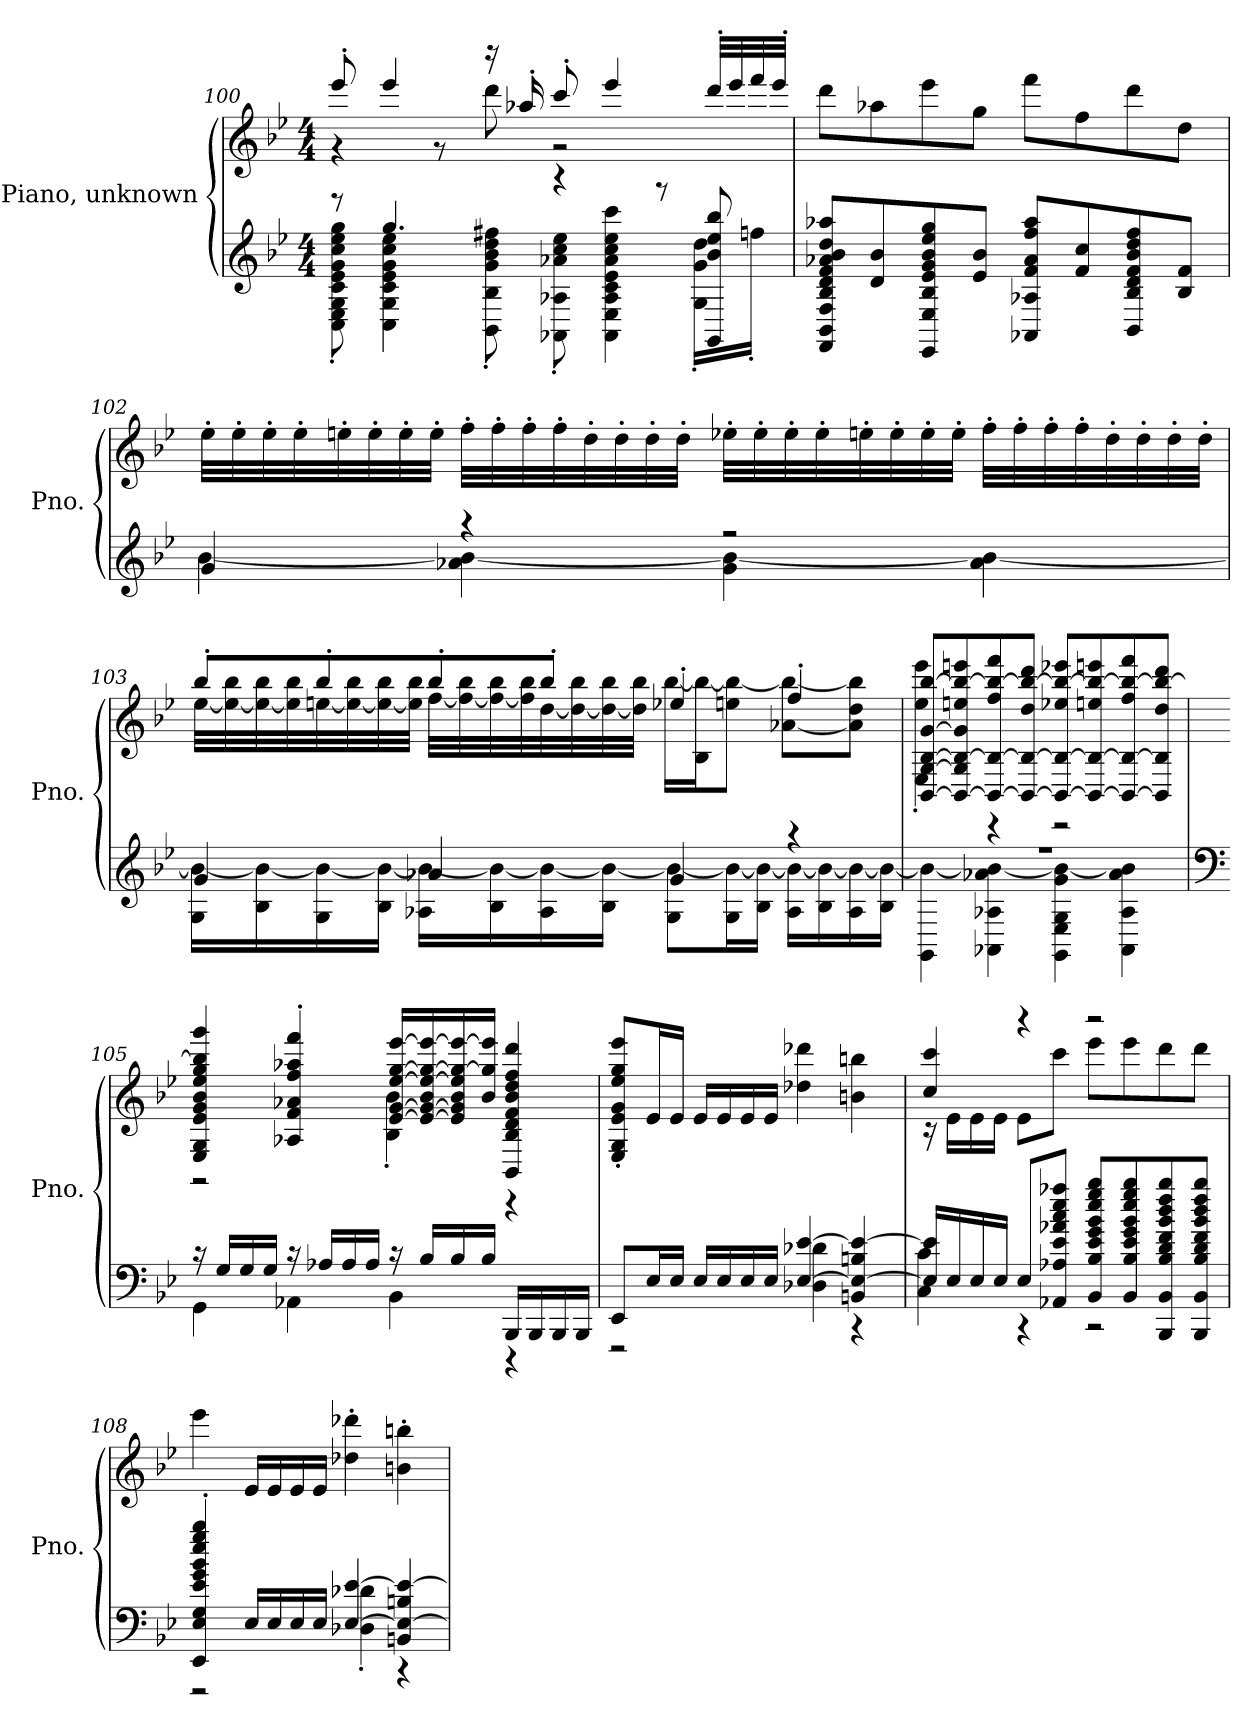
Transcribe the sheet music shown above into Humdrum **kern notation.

**kern	**kern
*part1	*part1
*staff2	*staff1
*I"Piano, unknown	*
*I'Pno.	*
!!LO:PB:g=z
*clefG2	*clefG2
*k[b-e-]	*k[b-e-]
*M4/4	*M4/4
=100	=100
*^	*^
8r	8C\' 8E-\' 8G\' 8c\' 8e-\' 8g\' 8cc\' 8ee-\' 8gg\'	8eee-'/	4r
4.gg/	4C\ 4G\ 4c\ 4e-\ 4g\ 4cc\ 4ee-\	4eee-/	.
.	.	.	8r
.	8BB-\' 8B-\' 8g\' 8b-\' 8dd\' 8ff#X\'	16r	8ddd\
.	.	16aa-X'/	.
4r	8AA-X\' 8A-X\' 8a-X\' 8cc\' 8ee-\'	8ccc'/	2r
.	4AA-\ 4E-\ 4A-\ 4c\ 4e-\ 4a-\ 4cc\ 4ee-\ 4ccc\	4eee-/	.
8r	.	.	.
8GG/ 8b-/ 8ee-/ 8bb-/	16G\' 16g\' 16dd\'LL	32ddd'/LLL	.
.	.	32eee-/	.
.	16ffn'\JJ	32fff/	.
.	.	32eee-'/JJJ	.
*v	*v	*	*
*	*v	*v
=101	=101
8FF/ 8BB-/ 8F/ 8B-/ 8d/ 8f/ 8a-X/ 8b-/ 8dd/ 8aa-X/L	8ddd\L
8d/ 8b-/	8aa-X\
8EE-/ 8E-/ 8B-/ 8e-/ 8g/ 8b-/ 8ee-/ 8gg/	8eee-\
8e-/ 8b-/J	8gg\J
8AA-X/ 8A-X/ 8f/ 8a-/ 8ff/ 8aa-/L	8fff\L
8f/ 8cc/	8ff\
8BB-/ 8B-/ 8d/ 8f/ 8b-/ 8dd/ 8ff/	8ddd\
8B-/ 8f/J	8dd\J
!!LO:LB:g=z
=102	=102
*^	*
4g/	[4b-\	32ee-'\LLL
.	.	32ee-'\
.	.	32ee-'\
.	.	32ee-'\
.	.	32een'\
.	.	32ee'\
.	.	32ee'\
.	.	32ee'\JJJ
4r	4a-X\ 4b-\_	32ff'\LLL
.	.	32ff'\
.	.	32ff'\
.	.	32ff'\
.	.	32dd'\
.	.	32dd'\
.	.	32dd'\
.	.	32dd'\JJJ
2r	4g\ 4b-\_	32ee-X'\LLL
.	.	32ee-'\
.	.	32ee-'\
.	.	32ee-'\
.	.	32een'\
.	.	32ee'\
.	.	32ee'\
.	.	32ee'\JJJ
.	4a-\ 4b-\_	32ff'\LLL
.	.	32ff'\
.	.	32ff'\
.	.	32ff'\
.	.	32dd'\
.	.	32dd'\
.	.	32dd'\
.	.	32dd'\JJJ
!!LO:LB:g=z
=103	=103	=103
*	*	*^
4g/	16G\ 16b-\_LL	8bb-'/L	[32ee-\LLL
.	.	.	32ee-\_ 32bb-\
.	16B-\ 16b-\_	.	32ee-\_ 32bb-\
.	.	.	32ee-\] 32bb-\
.	16G\ 16b-\_	8bb-'/	[32een\
.	.	.	32ee\_ 32bb-\
.	16B-\ 16b-\_JJ	.	32ee\_ 32bb-\
.	.	.	32ee\] 32bb-\JJJ
4a-X/	16A-X\ 16b-\_LL	8bb-'/	[32ff\LLL
.	.	.	32ff\_ 32bb-\
.	16B-\ 16b-\_	.	32ff\_ 32bb-\
.	.	.	32ff\] 32bb-\
.	16A-\ 16b-\_	8bb-'/J	[32dd\
.	.	.	32dd\_ 32bb-\
.	16B-\ 16b-\_JJ	.	32dd\_ 32bb-\
.	.	.	32dd\] 32bb-\JJJ
4g/	8G\ 8b-\_L	4ee-X'/	[16bb-\LL
.	.	.	16B-\ 16bb-\_J
.	16G\ 16b-\_L	.	8een\ 8bb-\_J
.	16B-\ 16b-\_JJ	.	.
4r	16A-\ 16b-\_LL	4ff'/	[8a-X\ 8bb-\_L
.	16B-\ 16b-\_	.	.
.	16A-\ 16b-\_	.	8a-\] 8dd\ 8bb-\]J
.	16B-\ 16b-\_JJ	.	.
!!LO:LB:g=z	!!
=104	=104	=104	=104
1r	4GG\ 4b-\_	[8BB-/ [8G/ [8B-/ [8g/ [8bb-/L	4E-\' 4ee-\' 4eee-\'
.	.	8BB-/_ 8G/] 8B-/_ 8g/] 8een/ 8bb-/_ 8eeen/	.
.	4AA-X\ 4A-X\ 4a-X\ 4b-\_	8BB-/_ 8B-/_ 8ff/ 8bb-/_ 8fff/	4r
.	.	8BB-/_ 8B-/_ 8dd/ 8bb-/_ 8ddd/J	.
.	4GG\ 4E-\ 4G\ 4g\ 4b-\_	8BB-/_ 8B-/_ 8ee-X/ 8bb-/_ 8eee-X/L	2r
.	.	8BB-/_ 8B-/_ 8een/ 8bb-/_ 8eeen/	.
.	4AA-\ 4A-\ 4a-\ 4b-\]	8BB-/_ 8B-/_ 8ff/ 8bb-/_ 8fff/	.
.	.	8BB-/] 8B-/] 8dd/ 8bb-/_ 8ddd/J	.
=105	=105	=105	=105
*clefF4	*	*	*
16r	4GG\	4E-/ 4G/ 4e-/ 4g/ 4b-/ 4ee-/ 4gg/ 4bb-/] 4ggg/	2r
16G/LL	.	.	.
16G/	.	.	.
16G/JJ	.	.	.
16r	4AA-X\	4A-X/' 4f/' 4a-X/' 4ff/' 4aa-X/' 4fff/'	.
16A-X/LL	.	.	.
16A-/	.	.	.
16A-/JJ	.	.	.
16r	4BB-\	[16e-/ [16g/ [16ee-/ [16gg/ [16eee-/LL	4B-\' 4b-\'
16B-/LL	.	16e-/_ 16g/_ 16b-/ 16ee-/_ 16gg/_ 16eee-/_	.
16B-/	.	16e-/] 16g/] 16b-/ 16ee-/] 16gg/_ 16eee-/_	.
16B-/JJ	.	16b-/ 16gg/] 16eee-/]JJ	.
16BBB-/LL	4r	4BB-/ 4B-/ 4d/ 4f/ 4b-/ 4dd/ 4ff/ 4ddd/	4r
16BBB-/	.	.	.
16BBB-/	.	.	.
16BBB-/JJ	.	.	.
*	*	*v	*v
!!LO:LB:g=z
=106	=106	=106
8EE-/L	2r	8E-/' 8G/' 8e-/' 8g/' 8ee-/' 8gg/' 8eee-/'L
16E-/L	.	16e-/L
16E-/JJ	.	16e-/JJ
16E-/LL	.	16e-/LL
16E-/	.	16e-/
16E-/	.	16e-/
16E-/JJ	.	16e-/JJ
[4E-/ [4e-/	4D-X\ 4d-X\	4dd-X\ 4ddd-X\
4BBn/ 4E-/_ 4Bn/ 4e-/_	4r	4bn\ 4bbn\
=107	=107	=107
*	*	*^
16E-/] 16e-/]LL	4C\ 4c\	4cc/ 4ccc/	16r
16E-/	.	.	16e-\LL
16E-/	.	.	16e-\
16E-/JJ	.	.	16e-\JJ
8E-/L	4r	4r	8e-\L
8AA-X/ 8A-X/ 8e-/ 8a-X/ 8cc/ 8ee-/ 8aa-X/J	.	.	8ccc\J
8BB-/ 8B-/ 8e-/ 8g/ 8b-/ 8ee-/ 8gg/ 8bb-/L	2r	2r	8eee-\L
8BB-/ 8B-/ 8e-/ 8g/ 8b-/ 8ee-/ 8gg/ 8bb-/	.	.	8eee-\
8BBB-/ 8BB-/ 8B-/ 8d/ 8f/ 8b-/ 8dd/ 8ff/ 8bb-/	.	.	8ddd\
8BBB-/ 8BB-/ 8B-/ 8d/ 8f/ 8b-/ 8dd/ 8ff/ 8bb-/J	.	.	8ddd\J
*	*	*v	*v
=108	=108	=108
4EE-/' 4E-/' 4G/' 4e-/' 4g/' 4b-/' 4ee-/' 4gg/' 4bb-/'	2r	4eee-\
16E-/LL	.	16e-/LL
16E-/	.	16e-/
16E-/	.	16e-/
16E-/JJ	.	16e-/JJ
[4E-/ [4e-/	4D-X\' 4d-X\'	4dd-X\' 4ddd-X\'
4BBn/ 4E-/_ 4Bn/ 4e-/_	4r	4bn\' 4bbn\'
*v	*v	*
=	=
*-	*-
